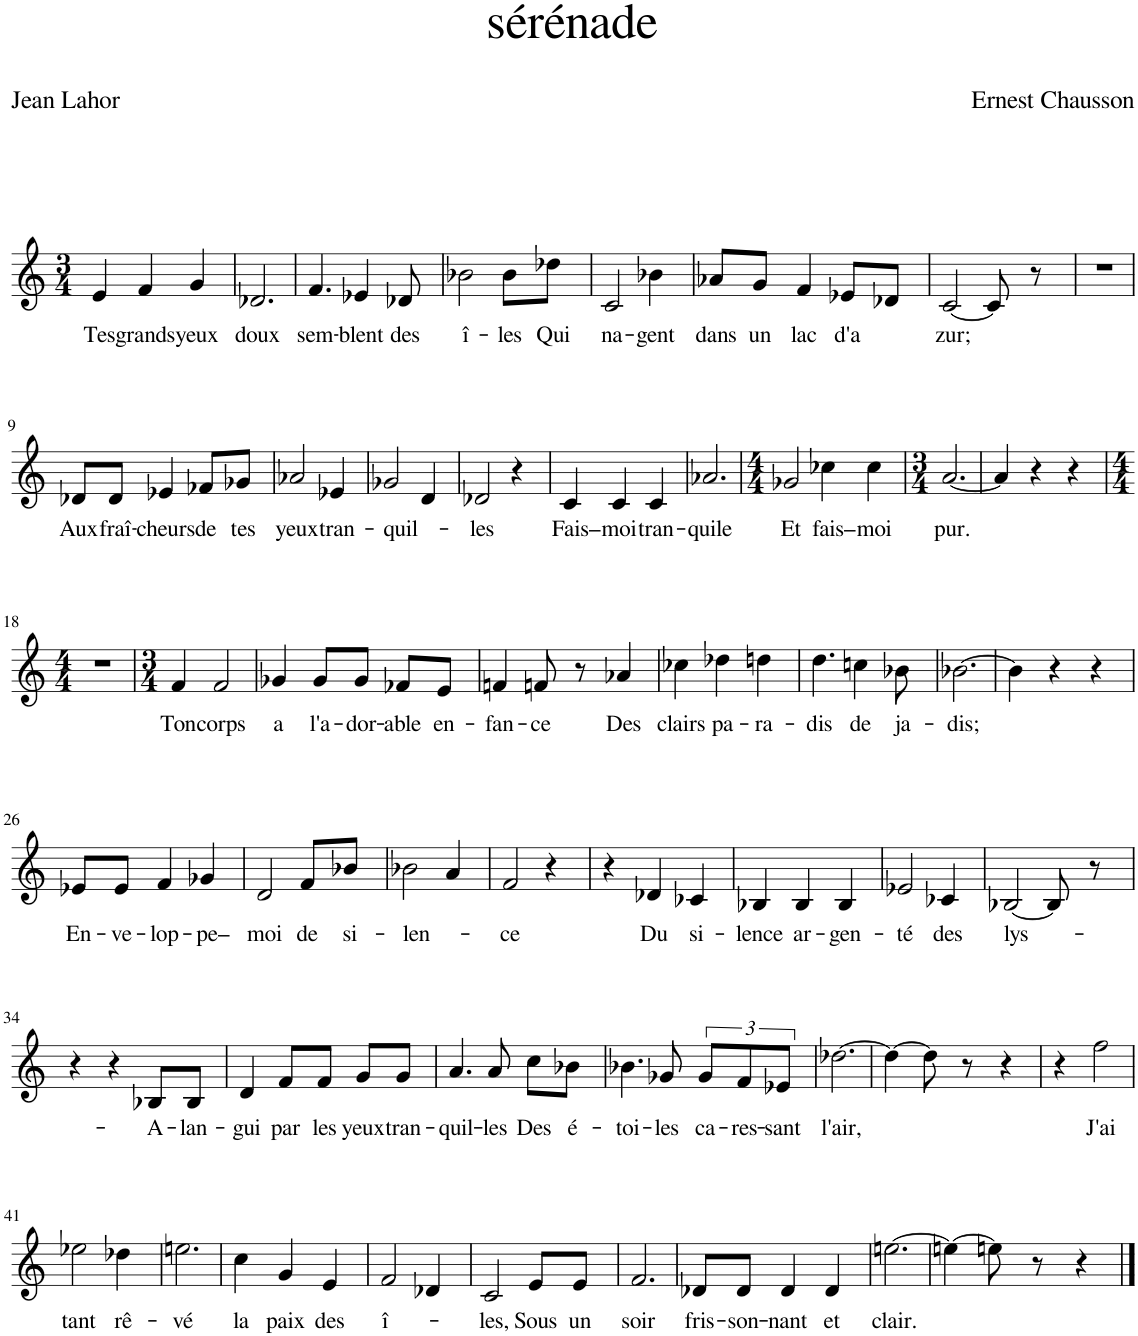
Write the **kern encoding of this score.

**kern	**text
*part1	*part1
*staff1	*staff1
*I"Piano	*
*I'Pno	*
*clefG2	*
*k[]	*
*M3/4	*
=1	=1
!	!LO:LY:b
4e/	Tes
!	!LO:LY:b
4f/	grands
!	!LO:LY:b
4g/	yeux
=2	=2
!	!LO:LY:b
2.d-X/	doux
=3	=3
!	!LO:LY:b
4.f/	sem-
!	!LO:LY:b
4e-X/	-blent
!	!LO:LY:b
8d-X/	des
=4	=4
!	!LO:LY:b
2b-X\	î-
!	!LO:LY:b
8b-\L	-les
!	!LO:LY:b
8dd-X\J	Qui
=5	=5
!	!LO:LY:b
2c/	na-
!	!LO:LY:b
4b-X\	-gent
=6	=6
!	!LO:LY:b
8a-X/L	dans
!	!LO:LY:b
8g/J	un
!	!LO:LY:b
4f/	lac
!	!LO:LY:b
8e-X/L	d'a
8d-X/J	.
=7	=7
!	!LO:LY:b
[2c/	-zur;
8c/]	.
8r	.
=8	=8
2.r	.
!!LO:LB:g=z
=9	=9
!	!LO:LY:b
8d-X/L	Aux
!	!LO:LY:b
8d-/J	fraî-
!	!LO:LY:b
4e-X/	-cheurs
!	!LO:LY:b
8f-X/L	de
!	!LO:LY:b
8g-X/J	tes
=10	=10
!	!LO:LY:b
2a-X/	yeux
!	!LO:LY:b
4e-X/	tran-
=11	=11
!	!LO:LY:b
2g-X/	-quil-
4d/	.
=12	=12
!	!LO:LY:b
2d-X/	-les
4r	.
=13	=13
!	!LO:LY:b
4c/	Fais–
!	!LO:LY:b
4c/	moi
!	!LO:LY:b
4c/	tran-
=14	=14
!	!LO:LY:b
2.a-X/	-quile
=15	=15
*M4/4	*
!	!LO:LY:b
2g-X/	Et
!	!LO:LY:b
4cc-X\	fais–
!	!LO:LY:b
4cc-\	moi
=16	=16
*M3/4	*
!	!LO:LY:b
[2.a/	pur.
=17	=17
4a/]	.
4r	.
4r	.
!!LO:LB:g=z
=18	=18
*M4/4	*
1r	.
=19	=19
*M3/4	*
!	!LO:LY:b
4f/	Ton
!	!LO:LY:b
2f/	corps
=20	=20
!	!LO:LY:b
4g-X/	a
!	!LO:LY:b
8g-/L	l'a-
!	!LO:LY:b
8g-/J	-dor-
!	!LO:LY:b
8f-X/L	-able
!	!LO:LY:b
8e/J	en-
=21	=21
!	!LO:LY:b
4fn/	-fan-
!	!LO:LY:b
8fn/	-ce
8r	.
!	!LO:LY:b
4a-X/	Des
=22	=22
!	!LO:LY:b
4cc-X\	clairs
!	!LO:LY:b
4dd-X\	pa-
!	!LO:LY:b
4ddn\	-ra-
=23	=23
!	!LO:LY:b
4.dd\	-dis
!	!LO:LY:b
4ccn\	de
!	!LO:LY:b
8b-X\	ja-
=24	=24
!	!LO:LY:b
[2.b-X\	-dis;
=25	=25
4b-\]	.
4r	.
4r	.
!!LO:LB:g=z
=26	=26
!	!LO:LY:b
8e-X/L	En-
!	!LO:LY:b
8e-/J	-ve-
!	!LO:LY:b
4f/	-lop-
!	!LO:LY:b
4g-X/	-pe–
=27	=27
!	!LO:LY:b
2d/	moi
!	!LO:LY:b
8f/L	de
!	!LO:LY:b
8b-X/J	si-
=28	=28
!	!LO:LY:b
2b-X\	-len-
4a/	.
=29	=29
!	!LO:LY:b
2f/	-ce
4r	.
=30	=30
4r	.
!	!LO:LY:b
4d-X/	Du
!	!LO:LY:b
4c-X/	si-
=31	=31
!	!LO:LY:b
4B-X/	-lence
!	!LO:LY:b
4B-/	ar-
!	!LO:LY:b
4B-/	-gen-
=32	=32
!	!LO:LY:b
2e-X/	-té
!	!LO:LY:b
4c-X/	des
=33	=33
!	!LO:LY:b
[2B-X/	lys-
8B-/]	.
8r	.
!!LO:LB:g=z
=34	=34
4r	.
4r	.
!	!LO:LY:b
8B-X/L	A-
!	!LO:LY:b
8B-/J	-lan-
=35	=35
!	!LO:LY:b
4d/	-gui
!	!LO:LY:b
8f/L	par
!	!LO:LY:b
8f/J	les
!	!LO:LY:b
8g/L	yeux
!	!LO:LY:b
8g/J	tran-
=36	=36
!	!LO:LY:b
4.a/	-quil-
!	!LO:LY:b
8a/	-les
!	!LO:LY:b
8cc\L	Des
!	!LO:LY:b
8b-X\J	é-
=37	=37
!	!LO:LY:b
4.b-X\	-toi-
!	!LO:LY:b
8g-X/	-les
!	!LO:LY:b
12g-/L	ca-
!	!LO:LY:b
12f/	-res-
!	!LO:LY:b
12e-X/J	-sant
=38	=38
!	!LO:LY:b
[2.dd-X\	l'air,
=39	=39
4dd-\_	.
8dd-\]	.
8r	.
4r	.
=40	=40
4r	.
!	!LO:LY:b
2ff\	J'ai
!!LO:LB:g=z
=41	=41
!	!LO:LY:b
2ee-X\	tant
!	!LO:LY:b
4dd-X\	rê-
=42	=42
!	!LO:LY:b
2.een\	-vé
=43	=43
!	!LO:LY:b
4cc\	la
!	!LO:LY:b
4g/	paix
!	!LO:LY:b
4e/	des
=44	=44
!	!LO:LY:b
2f/	î-
4d-X/	.
=45	=45
!	!LO:LY:b
2c/	-les,
!	!LO:LY:b
8e/L	Sous
!	!LO:LY:b
8e/J	un
=46	=46
!	!LO:LY:b
2.f/	soir
=47	=47
!	!LO:LY:b
8d-X/L	fris-
!	!LO:LY:b
8d-/J	-son-
!	!LO:LY:b
4d-/	-nant
!	!LO:LY:b
4d-/	et
=48	=48
!	!LO:LY:b
[2.een\	clair.
=49	=49
4een\_	.
8een\]	.
8r	.
4r	.
==	==
*-	*-
